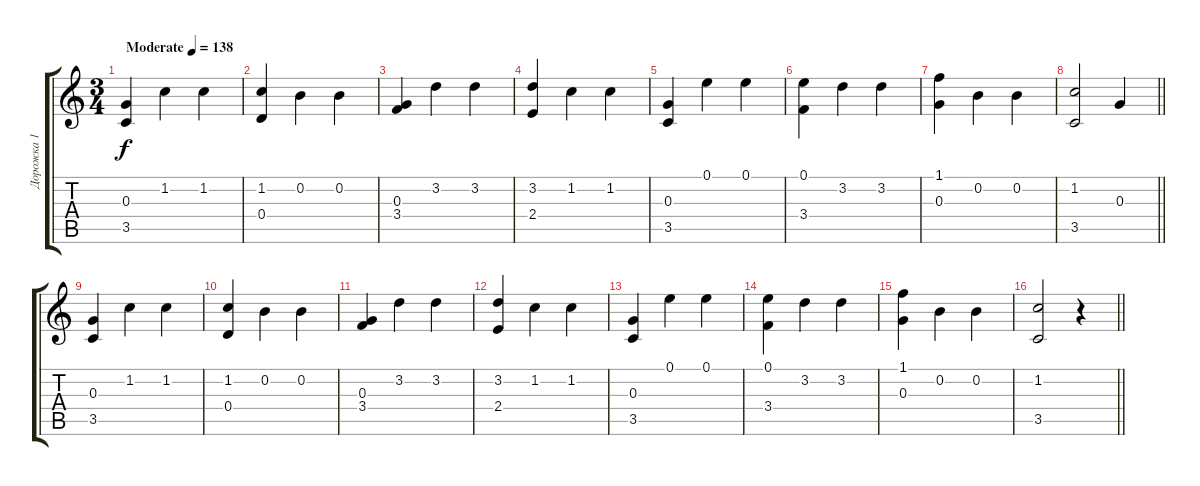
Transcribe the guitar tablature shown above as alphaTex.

\track ("Дорожка 1" "Дорожка 1") {instrument acousticguitarsteel}
\staff {score tabs}
\tuning (E4 B3 G3 D3 A2 E2) {hide}
\ts (3 4)
\tempo (138 "Moderate")
\clef g2
\ks c
(0.3 3.5).4{dy f instrument acousticguitarsteel} 1.2.4 1.2.4 |
(1.2 0.4).4 0.2.4 0.2.4 |
(0.3 3.4).4 3.2.4 3.2.4 |
(3.2 2.4).4 1.2.4 1.2.4 |
(0.3 3.5).4 0.1.4 0.1.4 |
(0.1 3.4).4 3.2.4 3.2.4 |
(1.1 0.3).4 0.2.4 0.2.4 |
\barLineRight lightlight
(1.2 3.5).2 0.3.4 |
(0.3 3.5).4 1.2.4 1.2.4 |
(1.2 0.4).4 0.2.4 0.2.4 |
(0.3 3.4).4 3.2.4 3.2.4 |
(3.2 2.4).4 1.2.4 1.2.4 |
(0.3 3.5).4 0.1.4 0.1.4 |
(0.1 3.4).4 3.2.4 3.2.4 |
(1.1 0.3).4 0.2.4 0.2.4 |
\barLineRight lightlight
(1.2 3.5).2 r.4
